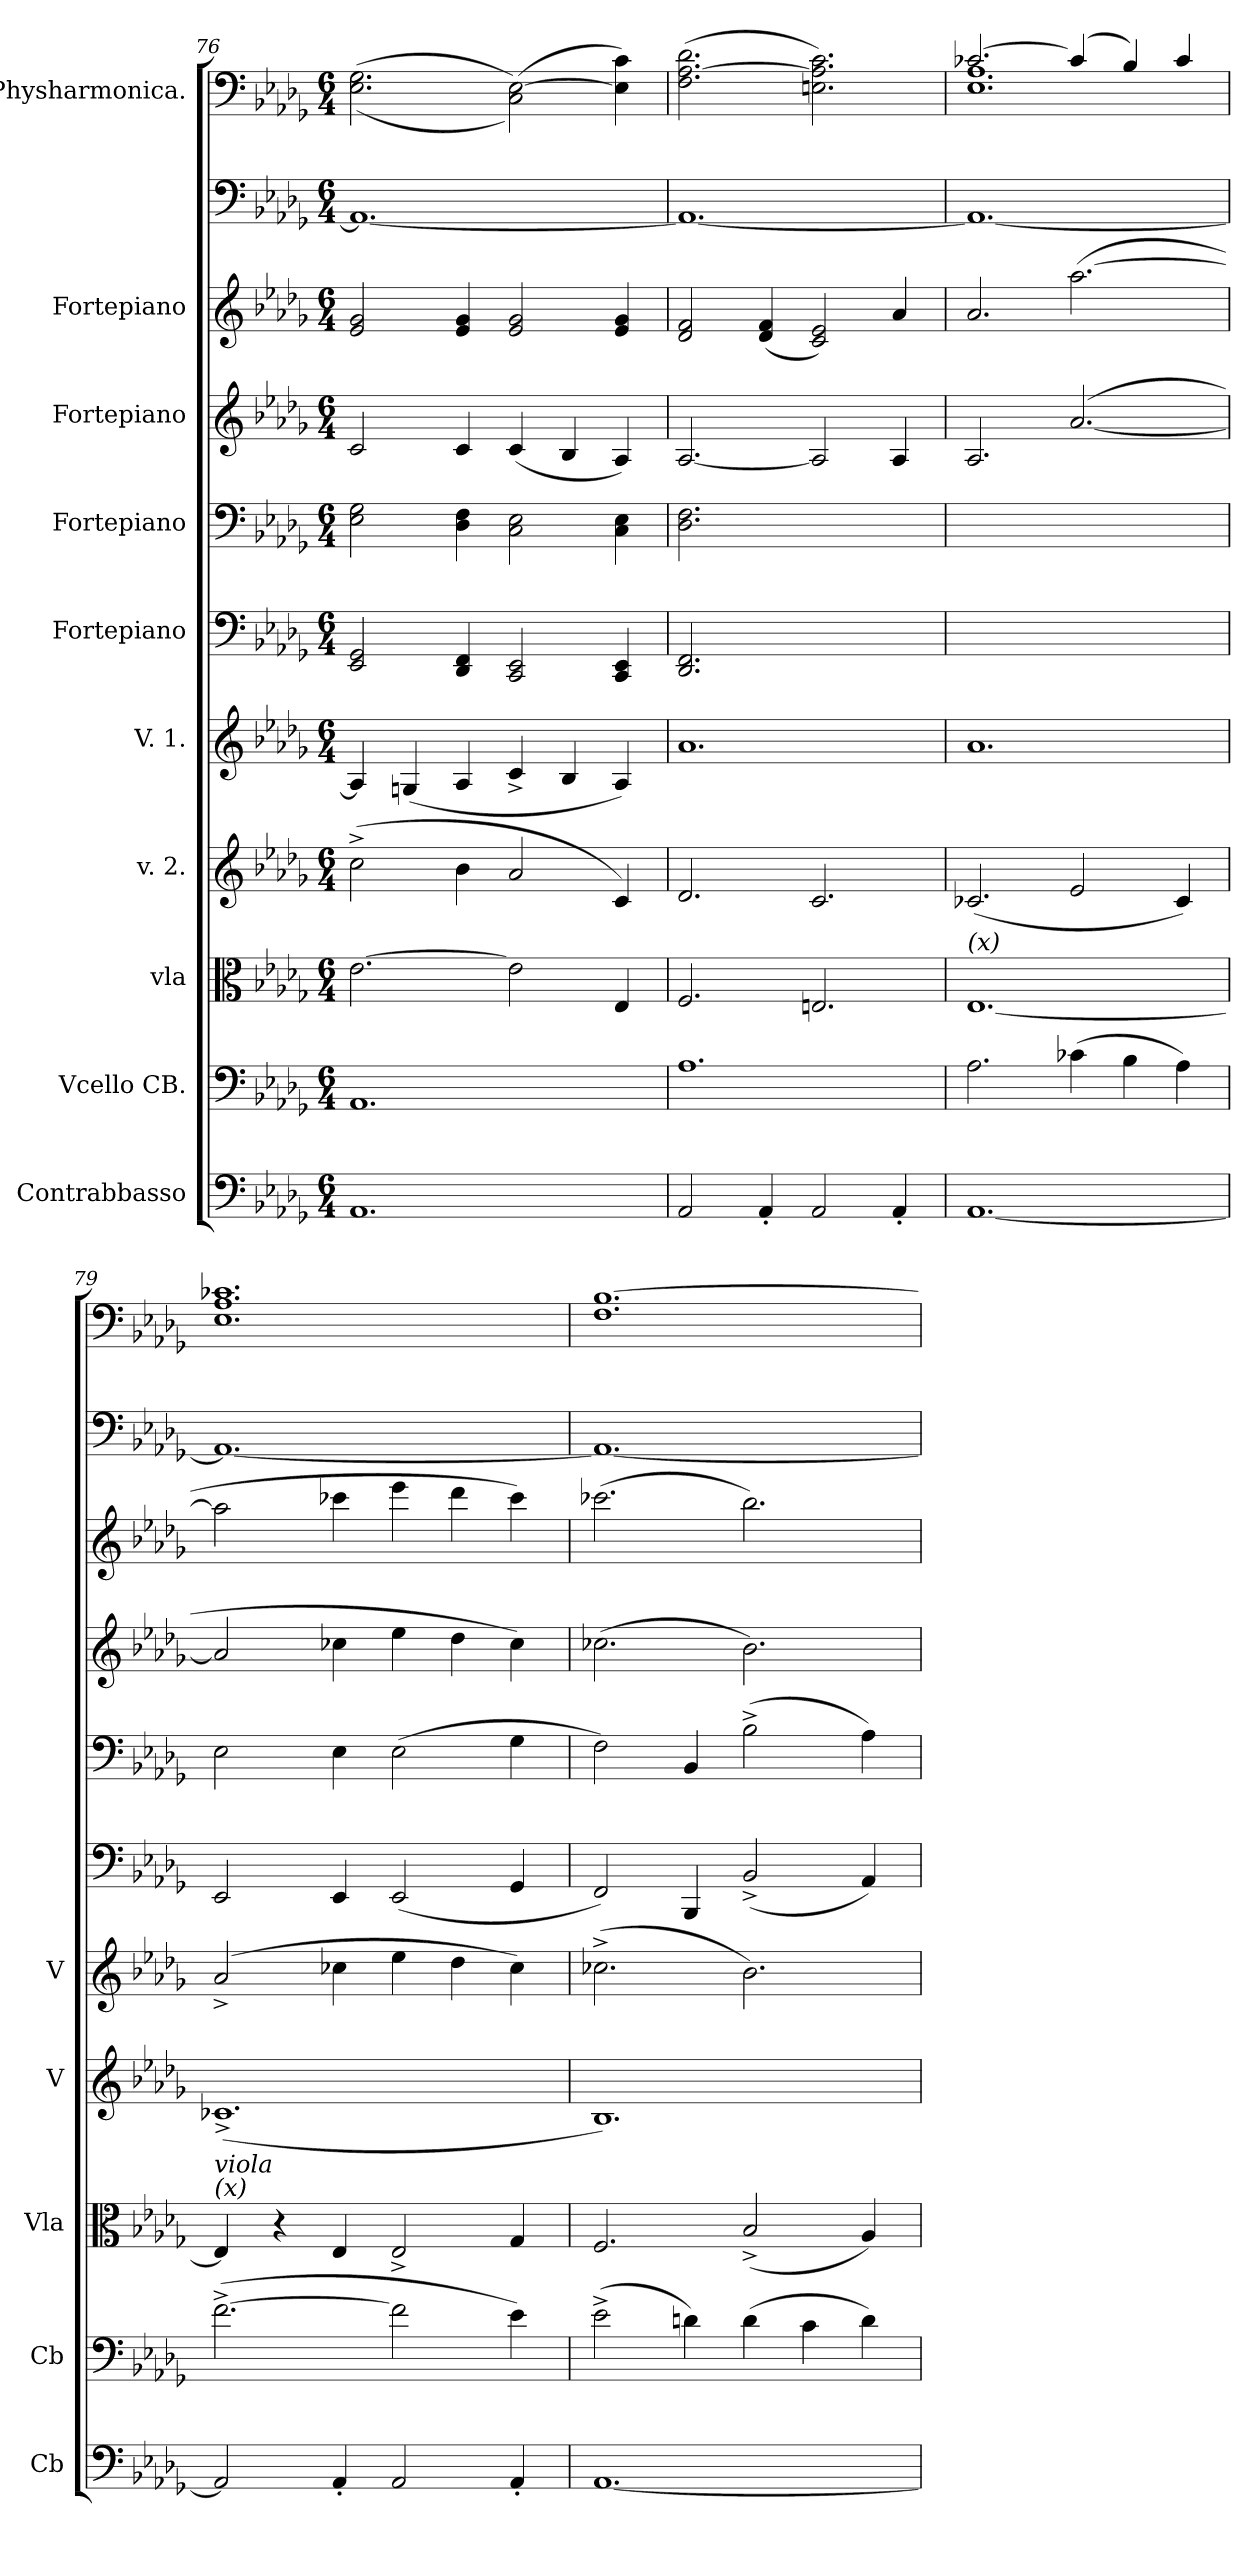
**kern	**kern	**kern	**kern	**kern	**kern	**kern	**kern	**kern	**kern	**kern
*part11	*part10	*part9	*part8	*part7	*part6	*part5	*part4	*part3	*part2	*part1
*staff11	*staff10	*staff9	*staff8	*staff7	*staff6	*staff5	*staff4	*staff3	*staff2	*staff1
*I"Contrabbasso	*I"Vcello CB.	*I"vla	*I"v. 2.	*I"V. 1.	*I"Fortepiano	*I"Fortepiano	*I"Fortepiano	*I"Fortepiano	*	*I"Physharmonica.
*I'Cb	*I'Cb	*I'Vla	*I'V	*I'V	*	*	*	*	*	*
*clefF4	*clefF4	*clefC3	*clefG2	*clefG2	*clefF4	*clefF4	*clefG2	*clefG2	*clefF4	*clefF4
*k[b-e-a-d-g-]	*k[b-e-a-d-g-]	*k[b-e-a-d-g-]	*k[b-e-a-d-g-]	*k[b-e-a-d-g-]	*k[b-e-a-d-g-]	*k[b-e-a-d-g-]	*k[b-e-a-d-g-]	*k[b-e-a-d-g-]	*k[b-e-a-d-g-]	*k[b-e-a-d-g-]
*M6/4	*M6/4	*M6/4	*M6/4	*M6/4	*M6/4	*M6/4	*M6/4	*M6/4	*M6/4	*M6/4
=76	=76	=76	=76	=76	=76	=76	=76	=76	=76	=76
1.AA-/	1.AA-/	[2.e-\	(2cc^\	4A-/]	2EE-/ 2GG-/	2E-\ 2G-\	2c/	2e-/ 2g-/	1.AA-/_	(>(>2.E-\ 2.G-\
.	.	.	.	(>4Gn/	.	.	.	.	.	.
.	.	.	4b-\	4A-/	4DD-/ 4FF/	4D-\ 4F\	4c/	4e-/ 4g-/	.	.
.	.	2e-\]	2a-/	4c^/	2CC/ 2EE-/	2C\ 2E-\	(4c/	2e-/ 2g-/	.	(<2C\ [2E-\))
.	.	.	.	4B-/	.	.	4B-/	.	.	.
.	.	4E-/	4c/)	4A-/)	4CC/ 4EE-/	4C\ 4E-\	4A-/)	4e-/ 4g-/	.	4E-]\ 4c\)
=77	=77	=77	=77	=77	=77	=77	=77	=77	=77	=77
2AA-/	1.A-\	2.F/	2.d-/	1.a-/	2.DD-/ 2.FF/	2.D-\ 2.F\	[2.A-/	2d-/ 2f/	1.AA-/_	(>2.F\ [2.A-\ 2.d-\
4AA-'/	.	.	.	.	.	.	.	(4d-/ 4f/	.	.
2AA-/	.	2.En/	2.c/	.	2.ryy	2.ryy	2A-/]	2c/ 2e-/)	.	2.En\ 2.A-]\ 2.c\)
4AA-'/	.	.	.	.	.	.	4A-/	4a-/	.	.
=78	=78	=78	=78	=78	=78	=78	=78	=78	=78	=78
*	*	*	*	*	*	*	*	*	*	*^
!	!	!LO:TX:a:i:t=(x)	!	!	!	!	!	!	!	!	!
[1.AA-/	2.A-\	[1.E-/	(2.c-X/	1.a-/	1.ryy	1.ryy	2.A-/	2.a-/	1.AA-/_	[2.c-X/	1.E-\ 1.A-\
.	(4c-X\	.	2e-/	.	.	.	([2.a-/	([2.aa-\	.	(<4c-/]	.
.	4B-\	.	.	.	.	.	.	.	.	4B-/)	.
.	4A-\)	.	4c-/)	.	.	.	.	.	.	4c-/	.
*	*	*	*	*	*	*	*	*	*	*v	*v
=79	=79	=79	=79	=79	=79	=79	=79	=79	=79	=79
!	!	!LO:TX:a:i:t=viola\n(x)	!	!	!	!	!	!	!	!
2AA-/]	([2.f^<\	4E-/]	(>1.c-X^>/	(2a-^/	2EE-/	2E-\	2a-/]	2aa-\]	1.AA-/_	1.E-\ 1.A-\ 1.c-X\
.	.	4r	.	.	.	.	.	.	.	.
4AA-'/	.	4E-/	.	4cc-X\	4EE-/	4E-\	4cc-X\	4ccc-X\	.	.
2AA-/	2f\]	2E-^/	.	4ee-\	(2EE-/	(2E-\	4ee-\	4eee-\	.	.
.	.	.	.	4dd-\	.	.	4dd-\	4ddd-\	.	.
4AA-'/	4e-\)	4G-/	.	4cc-\)	4GG-/	4G-\	4cc-\)	4ccc-\)	.	.
=80	=80	=80	=80	=80	=80	=80	=80	=80	=80	=80
[1.AA-/	(2e-^\	2.F/	1.B-/)	(2.cc-X^\	2FF/)	2F\)	(2.cc-X\	(2.ccc-X\	1.AA-/_	1.F\ [1.B-\
.	4dn\)	.	.	.	4BBB-/	4BB-/	.	.	.	.
.	(4d\	(2B-^/	.	2.b-\)	(2BB-^/	(2B-^\	2.b-\)	2.bb-\)	.	.
.	4c\	.	.	.	.	.	.	.	.	.
.	4d\)	4A-/)	.	.	4AA-/)	4A-\)	.	.	.	.
=	=	=	=	=	=	=	=	=	=	=
*-	*-	*-	*-	*-	*-	*-	*-	*-	*-	*-
